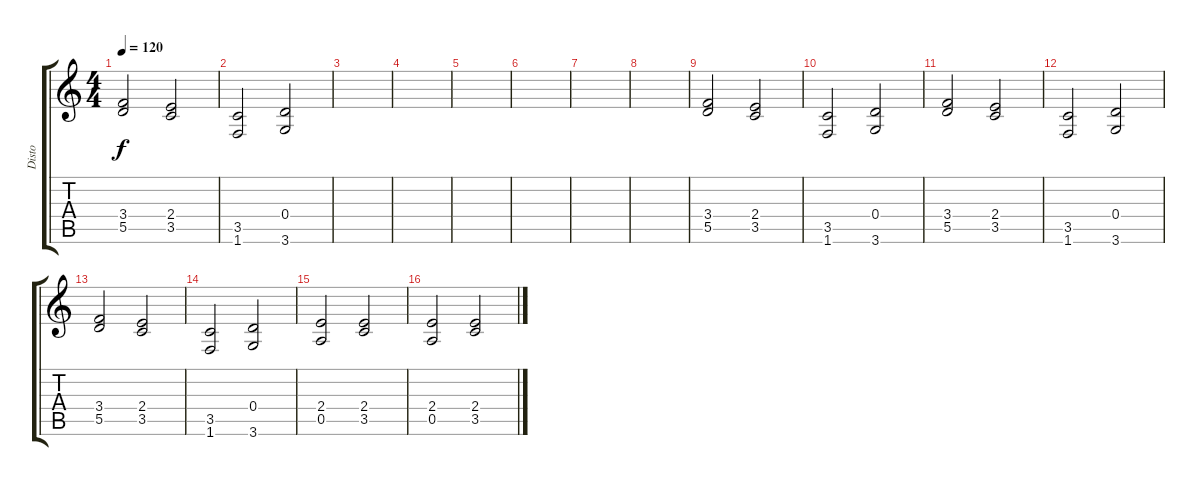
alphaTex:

\track ("Disto" "Disto") {instrument distortionguitar}
\staff {score tabs}
\tuning (E4 B3 G3 D3 A2 E2) {hide}
\ts (4 4)
\tempo 120
\clef g2
\ks c
(3.4 5.5).2{dy f} (2.4 3.5).2 |
(3.5 1.6).2 (0.4 3.6).2 |
|
|
|
|
|
|
(3.4 5.5).2 (2.4 3.5).2 |
(3.5 1.6).2 (0.4 3.6).2 |
(3.4 5.5).2 (2.4 3.5).2 |
(3.5 1.6).2 (0.4 3.6).2 |
(3.4 5.5).2 (2.4 3.5).2 |
(3.5 1.6).2 (0.4 3.6).2 |
(2.4 0.5).2 (2.4 3.5).2 |
(2.4 0.5).2 (2.4 3.5).2
